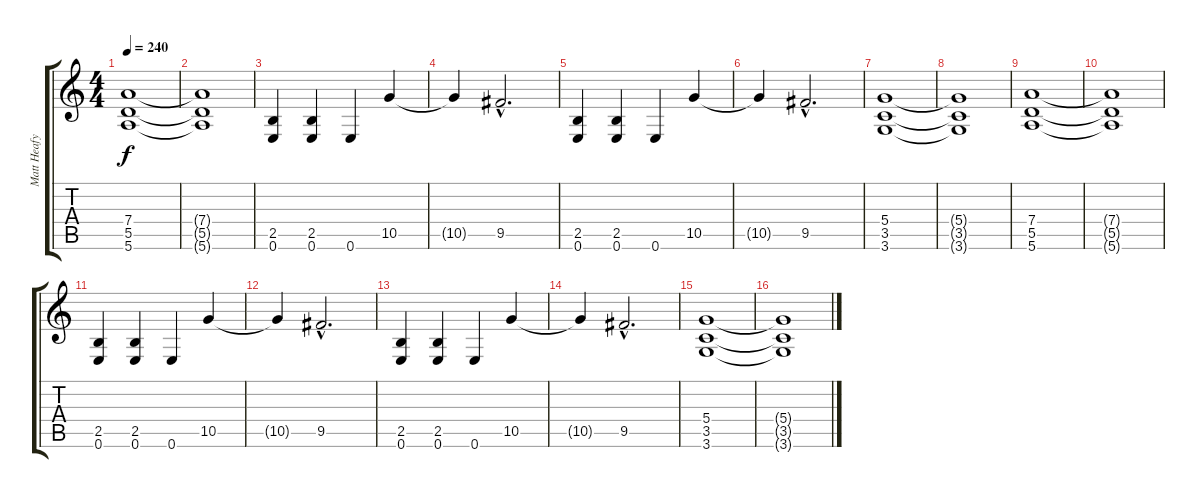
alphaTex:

\track ("Matt Heafy (Guitar)" "Matt Heafy") {instrument distortionguitar}
\staff {score tabs}
\tuning (E4 B3 G3 D3 A2 E2) {hide}
\ts (4 4)
\tempo 240
\clef g2
\ks c
(7.4 5.5 5.6).1{dy f} |
(7.4{t} 5.5{t} 5.6{t}).1 |
(2.5 0.6).4 (2.5 0.6).4 0.6.4 10.5.4 |
10.5{t}.4 9.5{hac}.2{d} |
(2.5 0.6).4 (2.5 0.6).4 0.6.4 10.5.4 |
10.5{t}.4 9.5{hac}.2{d} |
(5.4 3.5 3.6).1 |
(5.4{t} 3.5{t} 3.6{t}).1 |
(7.4 5.5 5.6).1 |
(7.4{t} 5.5{t} 5.6{t}).1 |
(2.5 0.6).4 (2.5 0.6).4 0.6.4 10.5.4 |
10.5{t}.4 9.5{hac}.2{d} |
(2.5 0.6).4 (2.5 0.6).4 0.6.4 10.5.4 |
10.5{t}.4 9.5{hac}.2{d} |
(5.4 3.5 3.6).1 |
(5.4{t} 3.5{t} 3.6{t}).1
